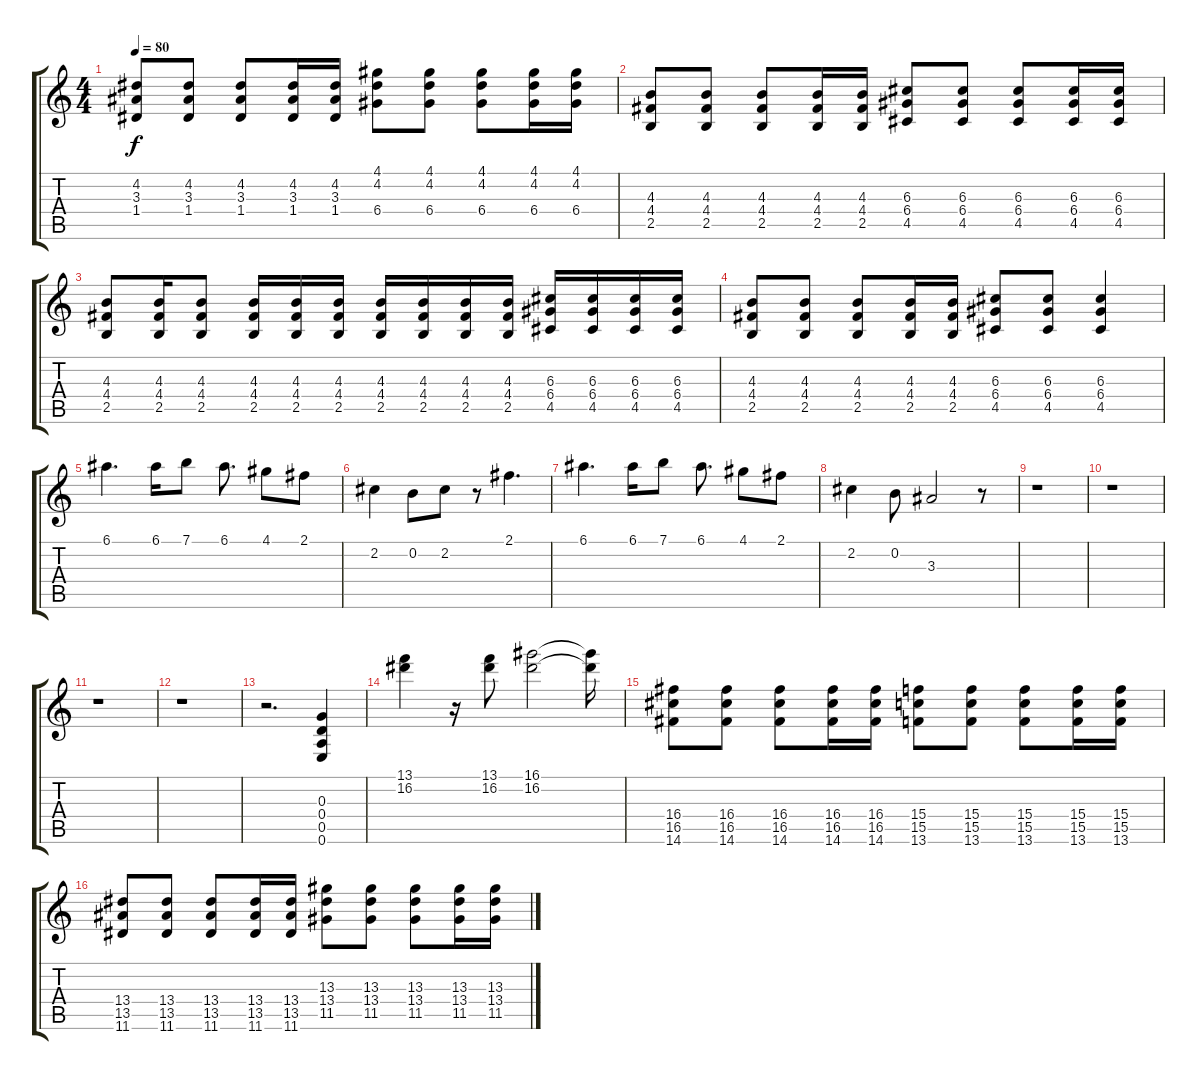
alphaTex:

\track "" {instrument distortionguitar}
\staff {score tabs}
\tuning (E4 B3 G3 D3 A2 E2) {hide}
\ts (4 4)
\tempo 80
\clef g2
\ks c
(4.2 3.3 1.4).8{dy f} (4.2 3.3 1.4).8 (4.2 3.3 1.4).8 (4.2 3.3 1.4).16 (4.2 3.3 1.4).16 (4.1 4.2 6.4).8 (4.1 4.2 6.4).8 (4.1 4.2 6.4).8 (4.1 4.2 6.4).16 (4.1 4.2 6.4).16 |
(4.3 4.4 2.5).8 (4.3 4.4 2.5).8 (4.3 4.4 2.5).8 (4.3 4.4 2.5).16 (4.3 4.4 2.5).16 (6.3 6.4 4.5).8 (6.3 6.4 4.5).8 (6.3 6.4 4.5).8 (6.3 6.4 4.5).16 (6.3 6.4 4.5).16 |
(4.3 4.4 2.5).8 (4.3 4.4 2.5).16 (4.3 4.4 2.5).8 (4.3 4.4 2.5).16 (4.3 4.4 2.5).16 (4.3 4.4 2.5).16 (4.3 4.4 2.5).16 (4.3 4.4 2.5).16 (4.3 4.4 2.5).16 (4.3 4.4 2.5).16 (6.3 6.4 4.5).16 (6.3 6.4 4.5).16 (6.3 6.4 4.5).16 (6.3 6.4 4.5).16 |
(4.3 4.4 2.5).8 (4.3 4.4 2.5).8 (4.3 4.4 2.5).8 (4.3 4.4 2.5).16 (4.3 4.4 2.5).16 (6.3 6.4 4.5).8 (6.3 6.4 4.5).8 (6.3 6.4 4.5).4 |
6.1.4{d} 6.1.16 7.1.8 6.1.8{d} 4.1.8 2.1.8 |
2.2.4 0.2.8 2.2.8 r.8 2.1.4{d} |
6.1.4{d} 6.1.16 7.1.8 6.1.8{d} 4.1.8 2.1.8 |
2.2.4 0.2.8 3.3.2 r.8 |
r.1 |
r.1 |
r.1 |
r.1 |
r.2{d} (0.3 0.4 0.5 0.6).4 |
(13.1 16.2).4 r.16 (13.1 16.2).8 (16.1 16.2).2 (16.1{t} 16.2{t}).16 |
(16.4 16.5 14.6).8 (16.4 16.5 14.6).8 (16.4 16.5 14.6).8 (16.4 16.5 14.6).16 (16.4 16.5 14.6).16 (15.4 15.5 13.6).8 (15.4 15.5 13.6).8 (15.4 15.5 13.6).8 (15.4 15.5 13.6).16 (15.4 15.5 13.6).16 |
(13.4 13.5 11.6).8 (13.4 13.5 11.6).8 (13.4 13.5 11.6).8 (13.4 13.5 11.6).16 (13.4 13.5 11.6).16 (13.3 13.4 11.5).8 (13.3 13.4 11.5).8 (13.3 13.4 11.5).8 (13.3 13.4 11.5).16 (13.3 13.4 11.5).16
